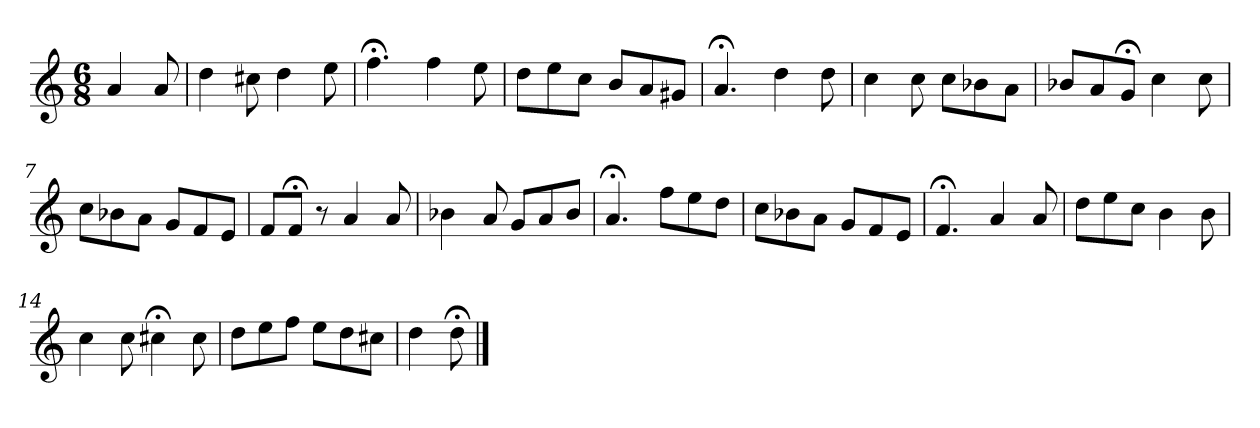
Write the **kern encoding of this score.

**kern
*part1
*staff1
*k[]
*C:
*M6/8
*MM120
=
4a
8a
=1
4dd
8cc#X
4dd
8ee
=2
4.ff;<
4ff
8ee
=3
8ddL
8ee
8ccJ
8bL
8a
8g#XJ
=4
4.a;<
4dd
8dd
=5
4cc
8cc
8ccL
8b-X
8aJ
=6
8b-XL
8a
8g;<J
4cc
8cc
=7
8ccL
8b-X
8aJ
8gL
8f
8eJ
=8
8fL
8f;<J
8r
4a
8a
=9
4b-X
8a
8gL
8a
8b-J
=10
4.a;<
8ffL
8ee
8ddJ
=11
8ccL
8b-X
8aJ
8gL
8f
8eJ
=12
4.f;<
4a
8a
=13
8ddL
8ee
8ccJ
4b
8b
=14
4cc
8cc
4cc#X;<
8cc#
=15
8ddL
8ee
8ffJ
8eeL
8dd
8cc#XJ
=16
4dd
8dd;<
==
*-
